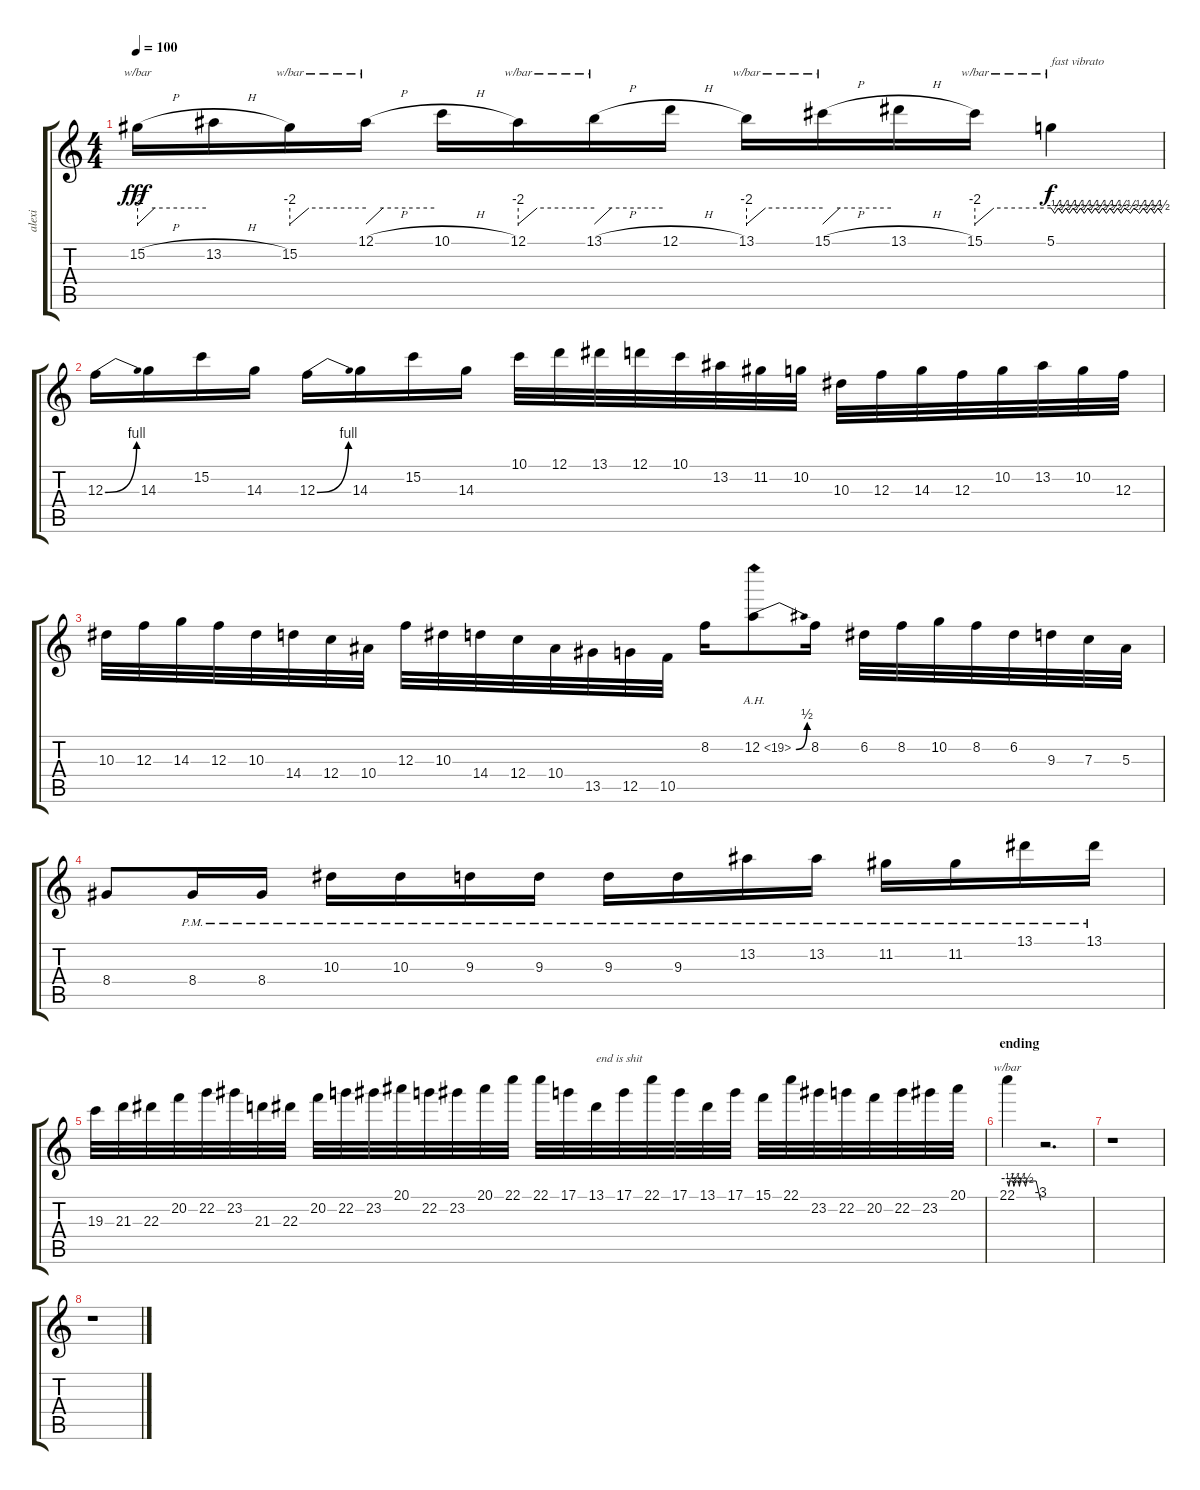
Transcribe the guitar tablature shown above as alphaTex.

\track ("alexi" "alexi") {instrument distortionguitar}
\staff {score tabs}
\tuning (D4 A3 F3 C3 G2 C2) {hide}
\ts (4 4)
\tempo 100
\clef g2
\ks c
15.2{h}.16{tbe (custom default 0 -8 15 0 60 0) dy fff} 13.2{h}.16 15.2.16{tbe (custom default 0 -8 15 0 60 0)} 12.1{h}.16{tbe (custom default 0 -8 15 0 60 0)} 10.1{h}.16 12.1.16{tbe (custom default 0 -8 15 0 60 0)} 13.1{h}.16{tbe (custom default 0 -8 15 0 60 0)} 12.1{h}.16 13.1.16{tbe (custom default 0 -8 15 0 60 0)} 15.1{h}.16{tbe (custom default 0 -8 15 0 60 0)} 13.1{h}.16 15.1.16{tbe (custom default 0 -8 15 0 60 0)} 5.1.4{tbe (custom default 0 0 2 -2 4 0 6 -2 8 0 10 -2 12 0 14 -2 16 0 18 -2 20 0 22 -2 24 0 26 -2 28 0 30 -2 32 0 34 -2 36 0 38 -2 40 0 43 -2 45 0 48 -2 50 0 52 -2 54 0 56 -2 58 0 60 -2) txt "fast vibrato" dy f instrument guitarharmonics} |
12.3{be (bend 0 0 60 4)}.16{instrument distortionguitar} 14.3.16 15.2.16 14.3.16 12.3{be (bend 0 0 60 4)}.16 14.3.16 15.2.16 14.3.16 10.1.32 12.1.32 13.1.32 12.1.32 10.1.32 13.2.32 11.2.32 10.2.32 10.3.32 12.3.32 14.3.32 12.3.32 10.2.32 13.2.32 10.2.32 12.3.32 |
10.3.32 12.3.32 14.3.32 12.3.32 10.3.32 14.4.32 12.4.32 10.4.32 12.3.32 10.3.32 14.4.32 12.4.32 10.4.32 13.5.32 12.5.32 10.5.32 8.2.16 12.2{be (bend 0 0 60 2) ah 7}.8 8.2.16 6.2.32 8.2.32 10.2.32 8.2.32 6.2.32 9.3.32 7.3.32 5.3.32 |
8.4.8 8.4{pm}.16 8.4{pm}.16 10.3{pm}.16 10.3{pm}.16 9.3{pm}.16 9.3{pm}.16 9.3{pm}.16 9.3{pm}.16 13.2{pm}.16 13.2{pm}.16 11.2{pm}.16 11.2{pm}.16 13.1{pm}.16 13.1{pm}.16 |
19.3.32 21.3.32 22.3.32 20.2.32 22.2.32 23.2.32 21.3.32 22.3.32 20.2.32 22.2.32 23.2.32 20.1.32 22.2.32 23.2.32 20.1.32 22.1.32 22.1.32 17.1.32 13.1.32{txt "end is shit"} 17.1.32 22.1.32 17.1.32 13.1.32 17.1.32 15.1.32 22.1.32 23.2.32 22.2.32 20.2.32 22.2.32 23.2.32 20.1.32 |
\section ("" "ending")
22.1.4{tbe (custom default 0 0 3 -2 5 0 10 0 12 -2 15 0 20 0 22 -2 24 0 30 0 33 -2 35 0 40 0 52 0 60 -12)} r.2{d} |
r.1 |
r.1
